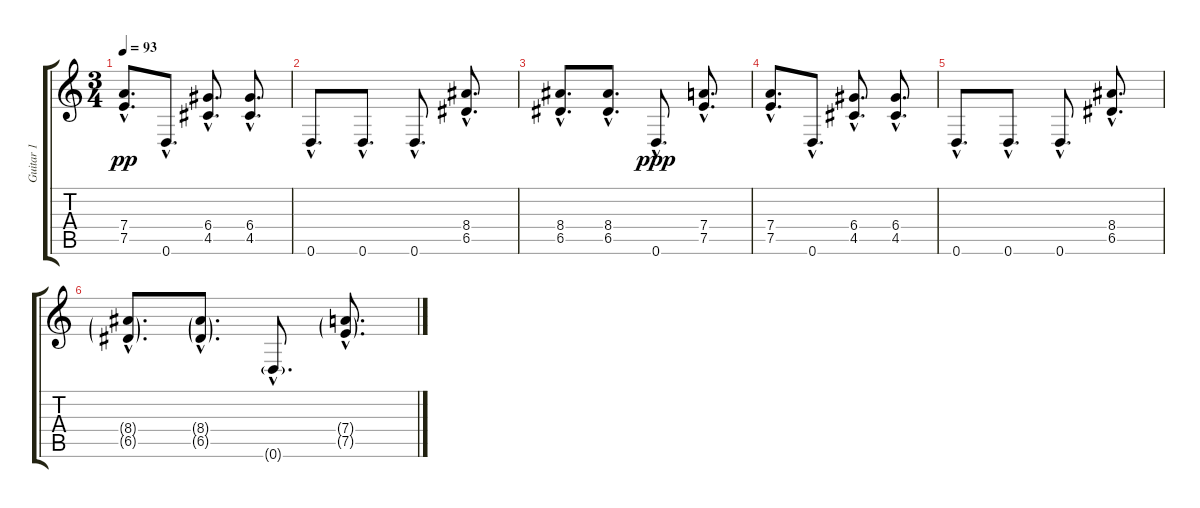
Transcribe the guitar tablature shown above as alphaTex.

\track ("Guitar 1" "Guitar 1") {instrument distortionguitar}
\staff {score tabs}
\tuning (E4 B3 G3 D3 A2 D2) {hide}
\ts (3 4)
\tempo 93
\clef g2
\ks c
(7.4{hac} 7.5{hac}).8{d dy pp} 0.6{hac}.8{d} (6.4{hac} 4.5{hac}).8{d} (6.4{hac} 4.5{hac}).8{d} |
0.6{hac}.8{d} 0.6{hac}.8{d} 0.6{hac}.8{d} (8.4{hac} 6.5{hac}).8{d} |
(8.4{hac} 6.5{hac}).8{d} (8.4{hac} 6.5{hac}).8{d} 0.6{hac}.8{d dy ppp} (7.4{hac} 7.5{hac}).8{d} |
(7.4{hac} 7.5{hac}).8{d} 0.6{hac}.8{d} (6.4{hac} 4.5{hac}).8{d} (6.4{hac} 4.5{hac}).8{d} |
0.6{hac}.8{d} 0.6{hac}.8{d} 0.6{hac}.8{d} (8.4{hac} 6.5{hac}).8{d} |
(8.4{g hac} 6.5{g hac}).8{d} (8.4{g hac} 6.5{g hac}).8{d} 0.6{g hac}.8{d} (7.4{g hac} 7.5{g hac}).8{d}
